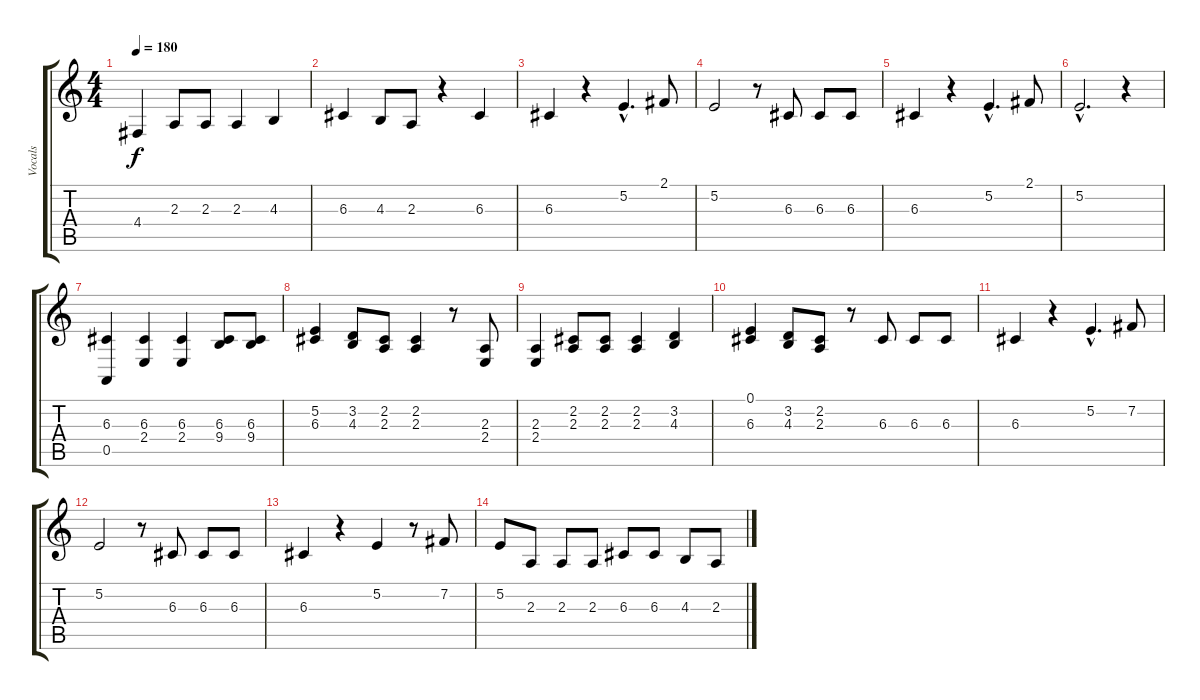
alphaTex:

\track ("Vocals" "Vocals") {instrument clarinet}
\staff {score tabs}
\tuning (E4 B3 G3 D3 A2 E2) {hide}
\ts (4 4)
\tempo 180
\clef g2
\ks c
4.4.4{dy f} 2.3.8 2.3.8 2.3.4 4.3.4 |
6.3.4 4.3.8 2.3.8 r.4 6.3.4 |
6.3.4 r.4 5.2{hac}.4{d} 2.1.8 |
5.2.2 r.8 6.3.8 6.3.8 6.3.8 |
6.3.4 r.4 5.2{hac}.4{d} 2.1.8 |
5.2{hac}.2{d} r.4 |
(6.3 0.5).4 (6.3 2.4).4 (6.3 2.4).4 (6.3 9.4).8 (6.3 9.4).8 |
(5.2 6.3).4 (3.2 4.3).8 (2.2 2.3).8 (2.2 2.3).4 r.8 (2.3 2.4).8 |
(2.3 2.4).4 (2.2 2.3).8 (2.2 2.3).8 (2.2 2.3).4 (3.2 4.3).4 |
(0.1 6.3).4 (3.2 4.3).8 (2.2 2.3).8 r.8 6.3.8 6.3.8 6.3.8 |
6.3.4 r.4 5.2{hac}.4{d} 7.2.8 |
5.2.2 r.8 6.3.8 6.3.8 6.3.8 |
6.3.4 r.4 5.2.4 r.8 7.2.8 |
5.2.8 2.3.8 2.3.8 2.3.8 6.3.8 6.3.8 4.3.8 2.3.8
